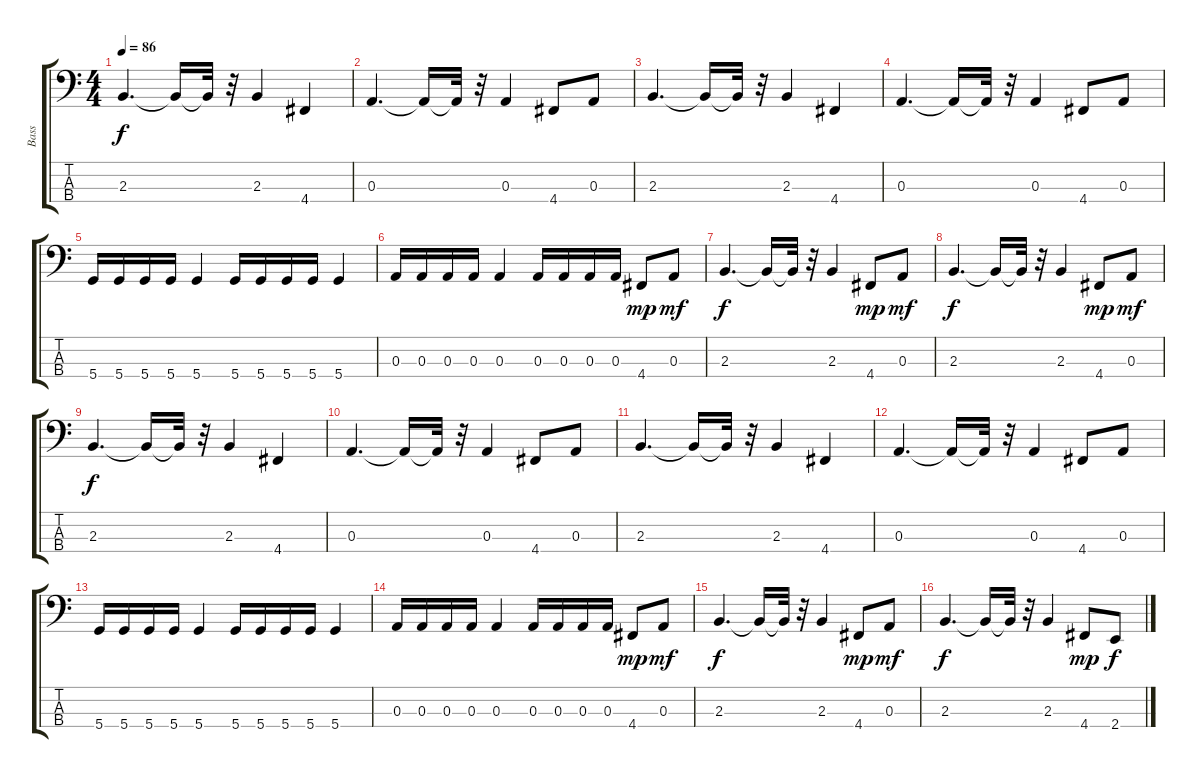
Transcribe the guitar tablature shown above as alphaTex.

\track ("Bass" "Bass") {instrument electricbassfinger}
\staff {score tabs}
\tuning (G2 D2 A1 D1) {hide}
\ts (4 4)
\tempo 86
\clef f4
\ks c
2.3.4{d dy f} 2.3{t}.16 2.3{t}.32 r.32 2.3.4 4.4.4 |
0.3.4{d} 0.3{t}.16 0.3{t}.32 r.32 0.3.4 4.4.8 0.3.8 |
2.3.4{d} 2.3{t}.16 2.3{t}.32 r.32 2.3.4 4.4.4 |
0.3.4{d} 0.3{t}.16 0.3{t}.32 r.32 0.3.4 4.4.8 0.3.8 |
5.4.16 5.4.16 5.4.16 5.4.16 5.4.4 5.4.16 5.4.16 5.4.16 5.4.16 5.4.4 |
0.3.16 0.3.16 0.3.16 0.3.16 0.3.4 0.3.16 0.3.16 0.3.16 0.3.16 4.4.8{dy mp} 0.3.8{dy mf} |
2.3.4{d dy f} 2.3{t}.16 2.3{t}.32 r.32 2.3.4 4.4.8{dy mp} 0.3.8{dy mf} |
2.3.4{d dy f} 2.3{t}.16 2.3{t}.32 r.32 2.3.4 4.4.8{dy mp} 0.3.8{dy mf} |
2.3.4{d dy f} 2.3{t}.16 2.3{t}.32 r.32 2.3.4 4.4.4 |
0.3.4{d} 0.3{t}.16 0.3{t}.32 r.32 0.3.4 4.4.8 0.3.8 |
2.3.4{d} 2.3{t}.16 2.3{t}.32 r.32 2.3.4 4.4.4 |
0.3.4{d} 0.3{t}.16 0.3{t}.32 r.32 0.3.4 4.4.8 0.3.8 |
5.4.16 5.4.16 5.4.16 5.4.16 5.4.4 5.4.16 5.4.16 5.4.16 5.4.16 5.4.4 |
0.3.16 0.3.16 0.3.16 0.3.16 0.3.4 0.3.16 0.3.16 0.3.16 0.3.16 4.4.8{dy mp} 0.3.8{dy mf} |
2.3.4{d dy f} 2.3{t}.16 2.3{t}.32 r.32 2.3.4 4.4.8{dy mp} 0.3.8{dy mf} |
2.3.4{d dy f} 2.3{t}.16 2.3{t}.32 r.32 2.3.4 4.4.8{dy mp} 2.4.8{dy f}
